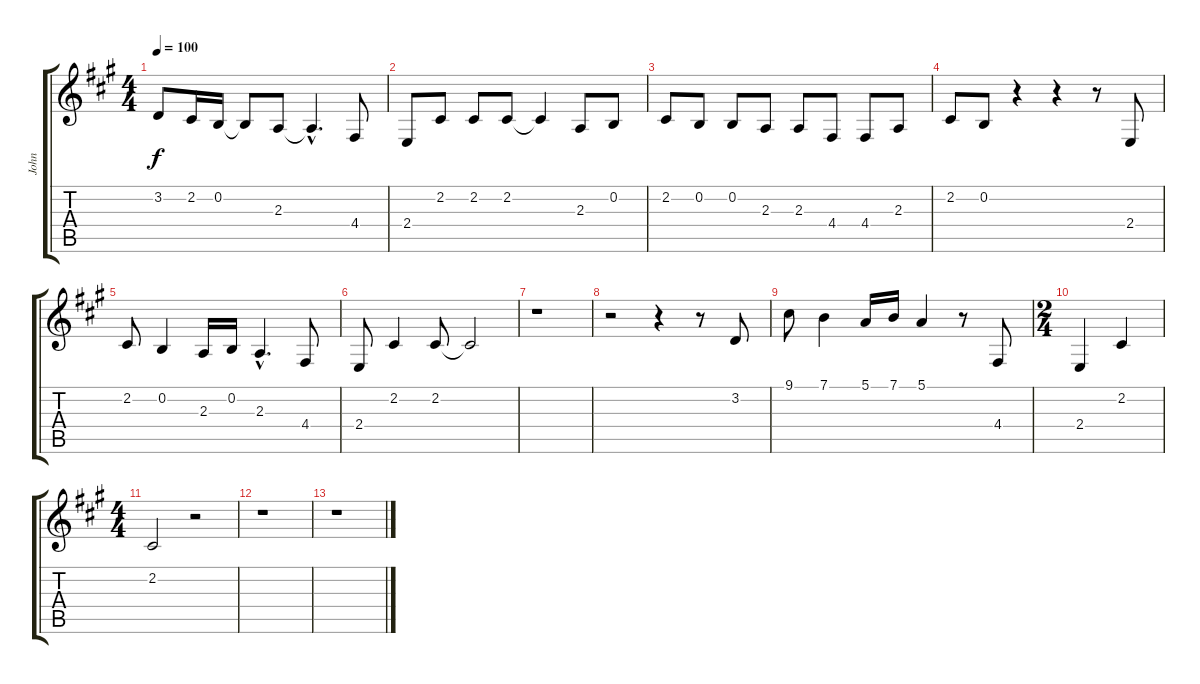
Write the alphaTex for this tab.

\track ("John" "John") {instrument altosax}
\staff {score tabs}
\tuning (E4 B3 G3 D3 A2 E2) {hide}
\ts (4 4)
\tempo 100
\clef g2
\ks a
3.2.8{dy f} 2.2.16 0.2.16 0.2{t}.8 2.3.8 2.3{hac t}.4{d} 4.4.8 |
2.4.8 2.2.8 2.2.8 2.2.8 2.2{t}.4 2.3.8 0.2.8 |
2.2.8 0.2.8 0.2.8 2.3.8 2.3.8 4.4.8 4.4.8 2.3.8 |
2.2.8 0.2.8 r.4 r.4 r.8 2.4.8 |
2.2.8 0.2.4 2.3.16 0.2.16 2.3{hac}.4{d} 4.4.8 |
2.4.8 2.2.4 2.2.8 2.2{t}.2 |
r.1 |
r.2 r.4 r.8 3.2.8 |
9.1.8 7.1.4 5.1.16 7.1.16 5.1.4 r.8 4.4.8 |
\ts (2 4)
2.4.4 2.2.4 |
\ts (4 4)
2.2.2 r.2 |
r.1 |
r.1
